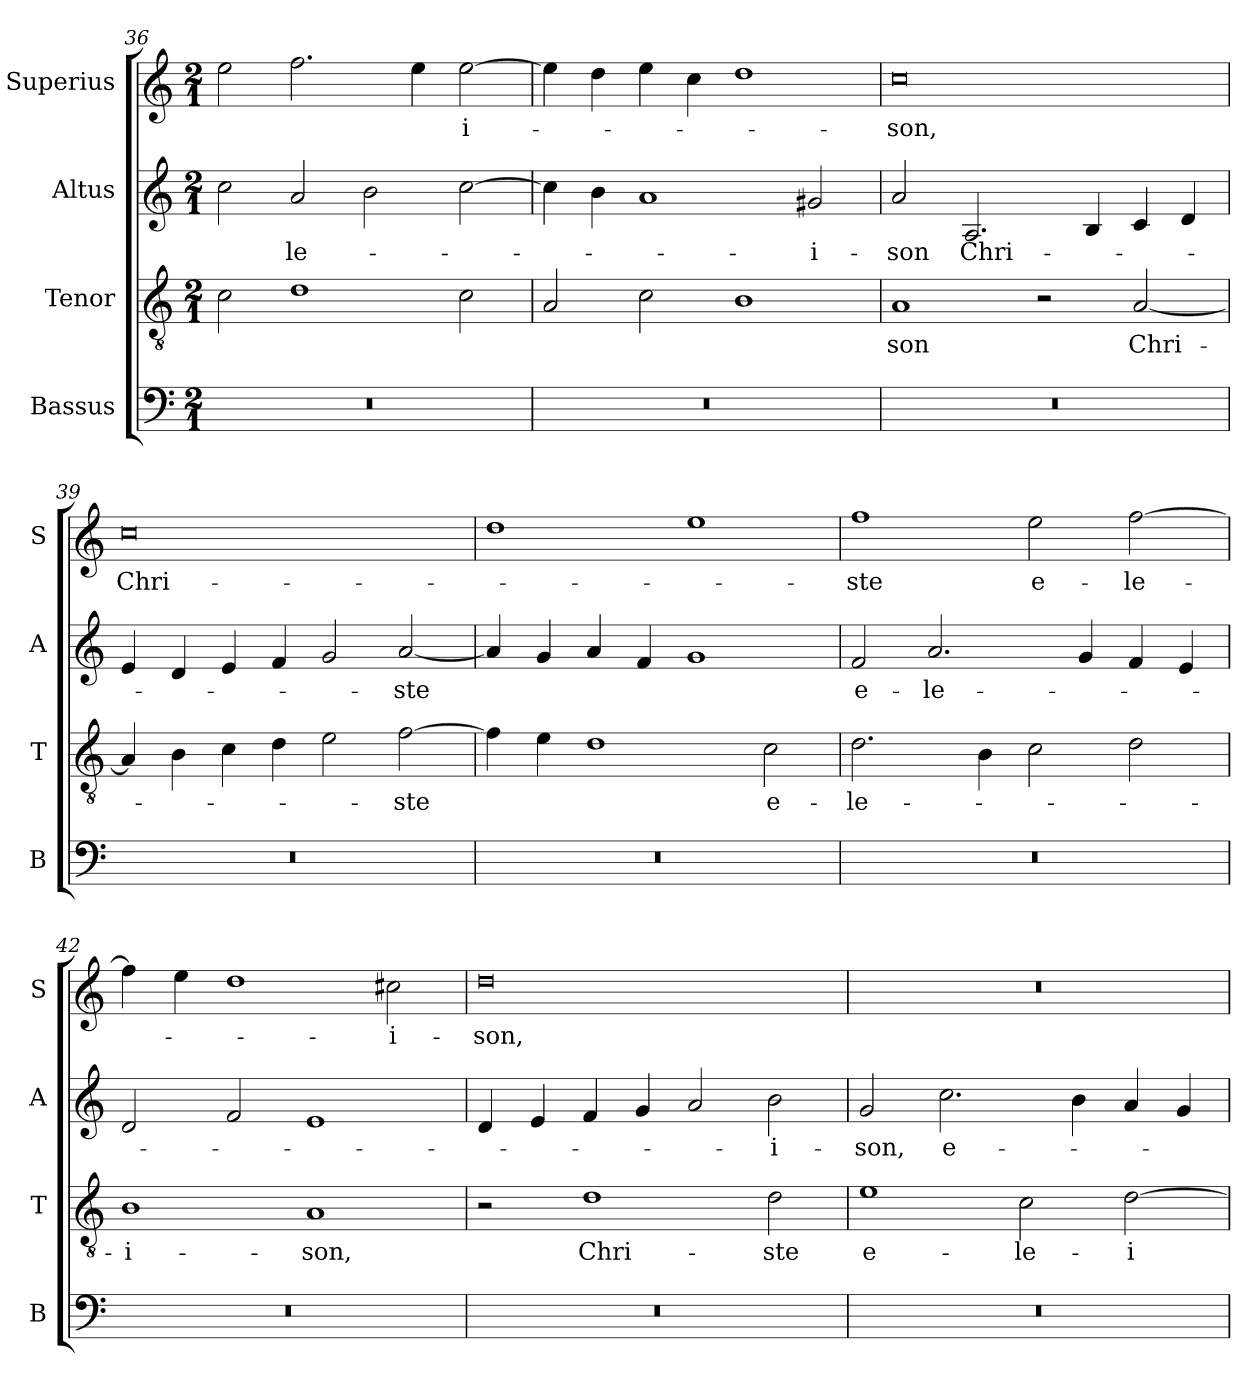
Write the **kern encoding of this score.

**kern	**kern	**text	**kern	**text	**kern	**text
*part4	*part3	*part3	*part2	*part2	*part1	*part1
*staff4	*staff3	*staff3	*staff2	*staff2	*staff1	*staff1
*I"Bassus	*I"Tenor	*	*I"Altus	*	*I"Superius	*
*I'B	*I'T	*	*I'A	*	*I'S	*
*clefF4	*clefGv2	*	*clefG2	*	*clefG2	*
*k[]	*k[]	*	*k[]	*	*k[]	*
*C:	*C:	*	*C:	*	*C:	*
*M2/1	*M2/1	*	*M2/1	*	*M2/1	*
=36	=36	=36	=36	=36	=36	=36
0r	2c	.	2cc	.	2ee	.
.	1d	.	2a	-le-	2.ff	.
.	.	.	2b	.	.	.
.	.	.	.	.	4ee	.
.	2c	.	[2cc	.	[2ee	-i-
=37	=37	=37	=37	=37	=37	=37
0r	2A	.	4cc]	.	4ee]	.
.	.	.	4b	.	4dd	.
.	2c	.	1a	.	4ee	.
.	.	.	.	.	4cc	.
.	1B	.	.	.	1dd	.
.	.	.	2g#X	-i-	.	.
=38	=38	=38	=38	=38	=38	=38
0r	1A	-son	2a	-son	0cc	-son,
.	.	.	2.A	Chri-	.	.
.	2r	.	.	.	.	.
.	.	.	4B	.	.	.
.	[2A	Chri-	4c	.	.	.
.	.	.	4d	.	.	.
=39	=39	=39	=39	=39	=39	=39
0r	4A]	.	4e	.	0cc	Chri-
.	4B	.	4d	.	.	.
.	4c	.	4e	.	.	.
.	4d	.	4f	.	.	.
.	2e	.	2g	.	.	.
.	[2f	-ste	[2a	-ste	.	.
=40	=40	=40	=40	=40	=40	=40
0r	4f]	.	4a]	.	1dd	.
.	4e	.	4g	.	.	.
.	1d	.	4a	.	.	.
.	.	.	4f	.	.	.
.	.	.	1g	.	1ee	.
.	2c	e-	.	.	.	.
=41	=41	=41	=41	=41	=41	=41
0r	2.d	-le-	2f	e-	1ff	-ste
.	.	.	2.a	-le-	.	.
.	4B	.	.	.	.	.
.	2c	.	.	.	2ee	e-
.	.	.	4g	.	.	.
.	2d	.	4f	.	[2ff	-le-
.	.	.	4e	.	.	.
=42	=42	=42	=42	=42	=42	=42
0r	1B	-i-	2d	.	4ff]	.
.	.	.	.	.	4ee	.
.	.	.	2f	.	1dd	.
.	1A	-son,	1e	.	.	.
.	.	.	.	.	2cc#X	-i-
=43	=43	=43	=43	=43	=43	=43
0r	2r	.	4d	.	0dd	-son,
.	.	.	4e	.	.	.
.	1d	Chri-	4f	.	.	.
.	.	.	4g	.	.	.
.	.	.	2a	.	.	.
.	2d	-ste	2b	-i-	.	.
=44	=44	=44	=44	=44	=44	=44
0r	1e	e-	2g	-son,	0r	.
.	.	.	2.cc	e-	.	.
.	2c	-le-	.	.	.	.
.	.	.	4b	.	.	.
.	[2d	-i-	4a	.	.	.
.	.	.	4g	.	.	.
=	=	=	=	=	=	=
*-	*-	*-	*-	*-	*-	*-
